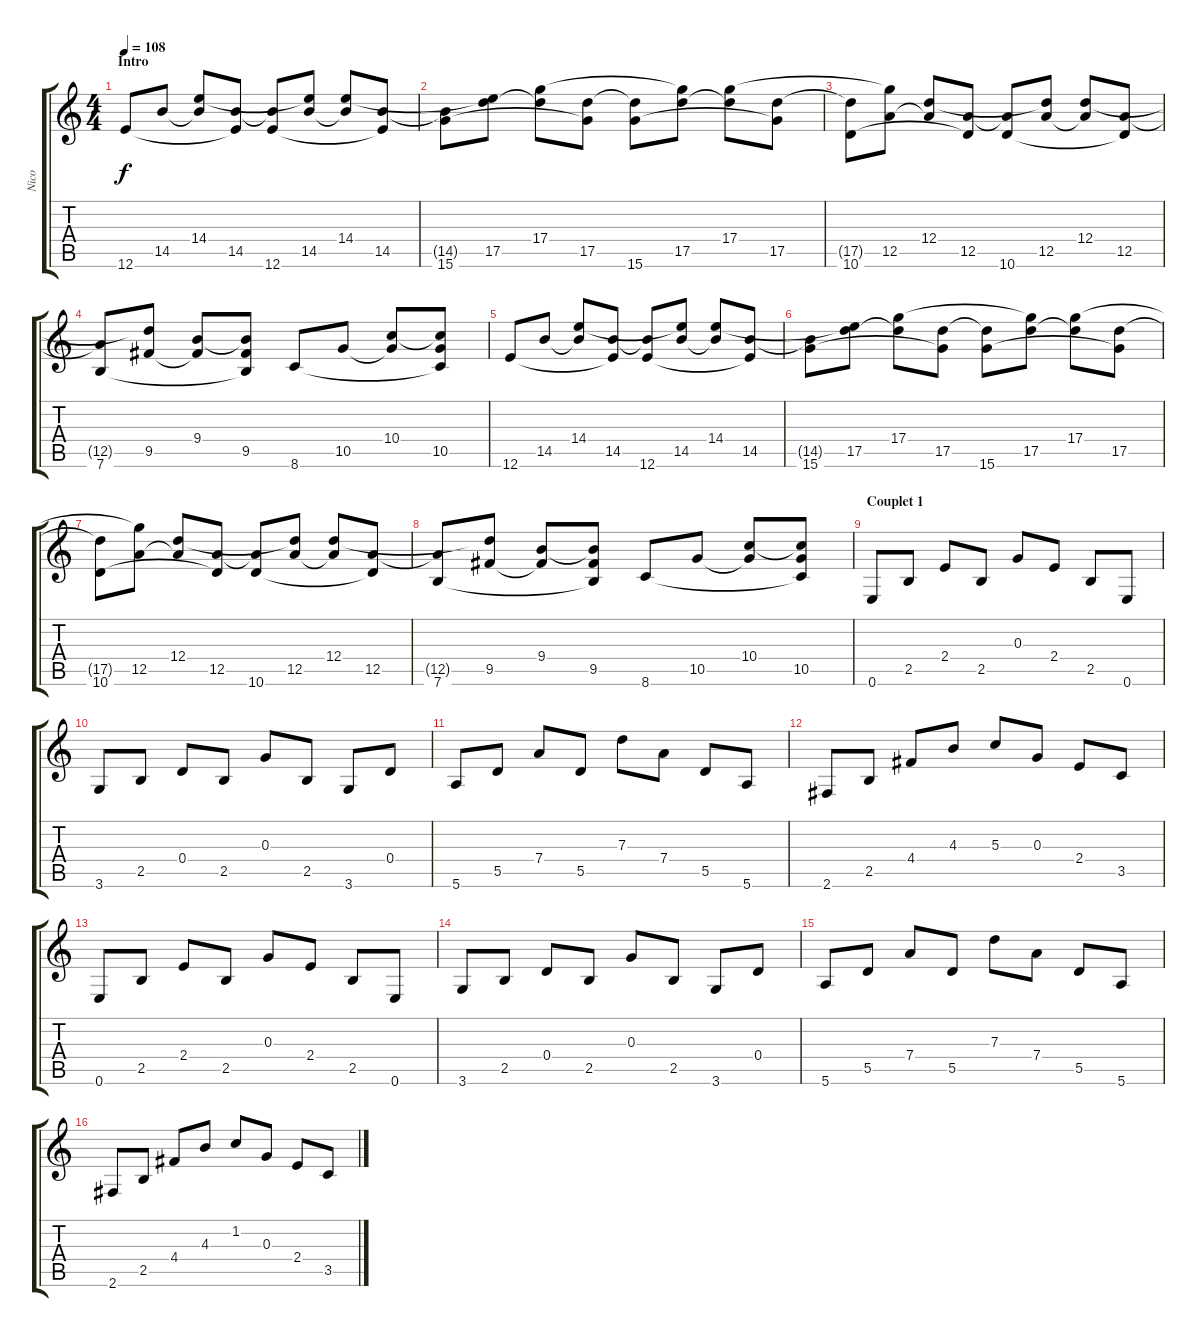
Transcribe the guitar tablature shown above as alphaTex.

\track ("Nico" "Nico") {instrument electricguitarjazz}
\staff {score tabs}
\tuning (E4 B3 G3 D3 A2 E2) {hide}
\ts (4 4)
\section ("" "Intro")
\tempo 108
\clef g2
\ks c
12.6.8{dy f instrument electricguitarjazz} 14.5.8 (14.4 14.5{t}).8 (14.5 12.6{t}).8 (14.5{t} 12.6).8 (14.4{t} 14.5).8 (14.4 14.5{t}).8 (14.5 12.6{t}).8 |
(14.5{t} 15.6).8 (14.4{t} 17.5).8 (17.4 17.5{t}).8 (17.5 15.6{t}).8 (17.5{t} 15.6).8 (17.4{t} 17.5).8 (17.4 17.5{t}).8 (17.5 15.6{t}).8 |
(17.5{t} 10.6).8 (17.4{t} 12.5).8 (12.4 12.5{t}).8 (12.5 10.6{t}).8 (12.5{t} 10.6).8 (12.4{t} 12.5).8 (12.4 12.5{t}).8 (12.5 10.6{t}).8 |
(12.5{t} 7.6).8 (12.4{t} 9.5).8 (9.4 9.5{t}).8 (9.4{t} 9.5 7.6{t}).8 8.6.8 10.5.8 (10.4 10.5{t}).8 (10.4{t} 10.5 8.6{t}).8 |
12.6.8 14.5.8 (14.4 14.5{t}).8 (14.5 12.6{t}).8 (14.5{t} 12.6).8 (14.4{t} 14.5).8 (14.4 14.5{t}).8 (14.5 12.6{t}).8 |
(14.5{t} 15.6).8 (14.4{t} 17.5).8 (17.4 17.5{t}).8 (17.5 15.6{t}).8 (17.5{t} 15.6).8 (17.4{t} 17.5).8 (17.4 17.5{t}).8 (17.5 15.6{t}).8 |
(17.5{t} 10.6).8 (17.4{t} 12.5).8 (12.4 12.5{t}).8 (12.5 10.6{t}).8 (12.5{t} 10.6).8 (12.4{t} 12.5).8 (12.4 12.5{t}).8 (12.5 10.6{t}).8 |
(12.5{t} 7.6).8 (12.4{t} 9.5).8 (9.4 9.5{t}).8 (9.4{t} 9.5 7.6{t}).8 8.6.8 10.5.8 (10.4 10.5{t}).8 (10.4{t} 10.5 8.6{t}).8 |
\section ("" "Couplet 1")
0.6.8{instrument acousticguitarsteel} 2.5.8 2.4.8 2.5.8 0.3.8 2.4.8 2.5.8 0.6.8 |
3.6.8 2.5.8 0.4.8 2.5.8 0.3.8 2.5.8 3.6.8 0.4.8 |
5.6.8 5.5.8 7.4.8 5.5.8 7.3.8 7.4.8 5.5.8 5.6.8 |
2.6.8 2.5.8 4.4.8 4.3.8 5.3.8 0.3.8 2.4.8 3.5.8 |
0.6.8 2.5.8 2.4.8 2.5.8 0.3.8 2.4.8 2.5.8 0.6.8 |
3.6.8 2.5.8 0.4.8 2.5.8 0.3.8 2.5.8 3.6.8 0.4.8 |
5.6.8 5.5.8 7.4.8 5.5.8 7.3.8 7.4.8 5.5.8 5.6.8 |
2.6.8 2.5.8 4.4.8 4.3.8 1.2.8 0.3.8 2.4.8 3.5.8
